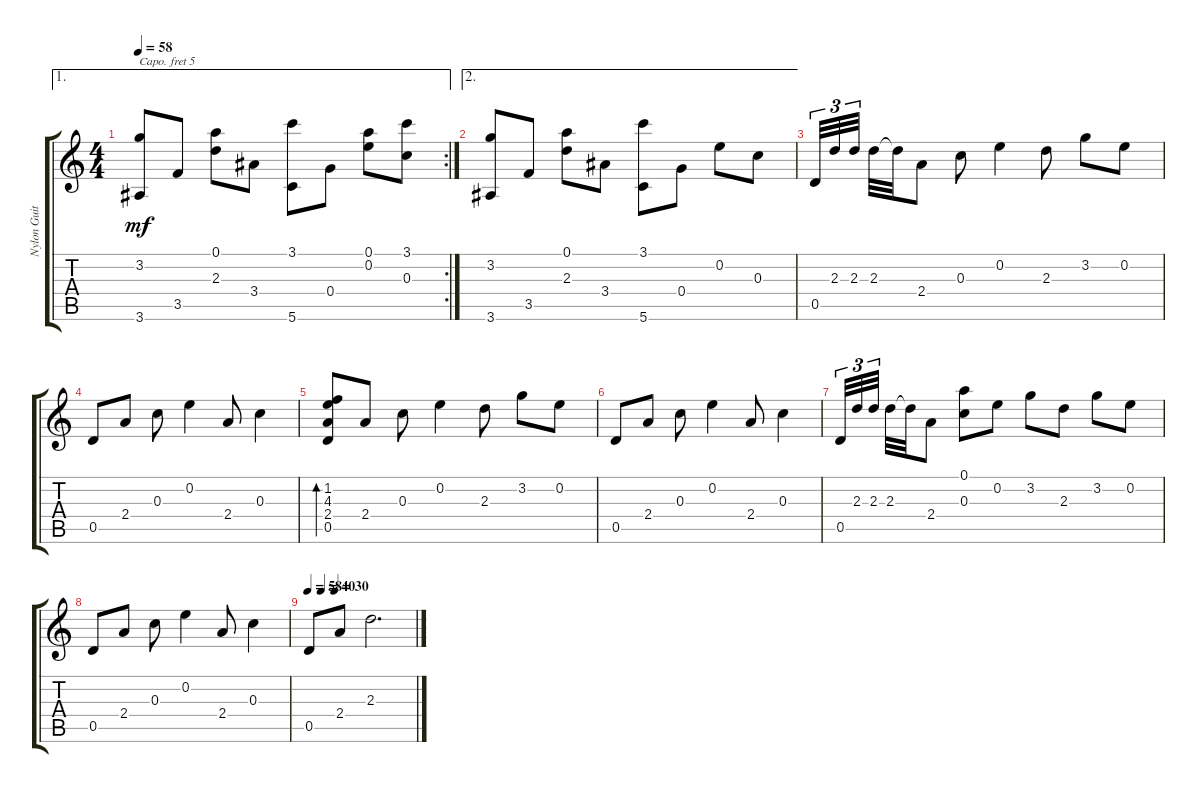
\track ("Nylon Guitar" "Nylon Guit") {instrument acousticguitarnylon}
\staff {score tabs}
\capo 5
\tuning (E4 B3 G3 D3 A2 D2) {hide}
\ae 1
\rc 2
\ts (4 4)
\tempo 58
\clef g2
\ks c
(3.2 3.6).8{dy mf} 3.5.8 (0.1 2.3).8 3.4.8 (3.1 5.6).8 0.4.8 (0.1 0.2).8 (3.1 0.3).8 |
\ae 2
(3.2 3.6).8 3.5.8 (0.1 2.3).8 3.4.8 (3.1 5.6).8 0.4.8 0.2.8 0.3.8 |
0.5.32{tu (3 2)} 2.3.32{tu (3 2)} 2.3.32{tu (3 2)} 2.3.32 2.3{t}.32 2.4.8 0.3.8 0.2.4 2.3.8 3.2.8 0.2.8 |
0.5.8 2.4.8 0.3.8 0.2.4 2.4.8 0.3.4 |
(1.2 4.3 2.4 0.5).8{bd 120} 2.4.8 0.3.8 0.2.4 2.3.8 3.2.8 0.2.8 |
0.5.8 2.4.8 0.3.8 0.2.4 2.4.8 0.3.4 |
0.5.32{tu (3 2)} 2.3.32{tu (3 2)} 2.3.32{tu (3 2)} 2.3.32 2.3{t}.32 2.4.8 (0.1 0.3).8 0.2.8 3.2.8 2.3.8 3.2.8 0.2.8 |
0.5.8 2.4.8 0.3.8 0.2.4 2.4.8 0.3.4 |
\tempo 58
\tempo (40 0.125)
\tempo (30 0.25)
0.5.8 2.4.8 2.3.2{d}
